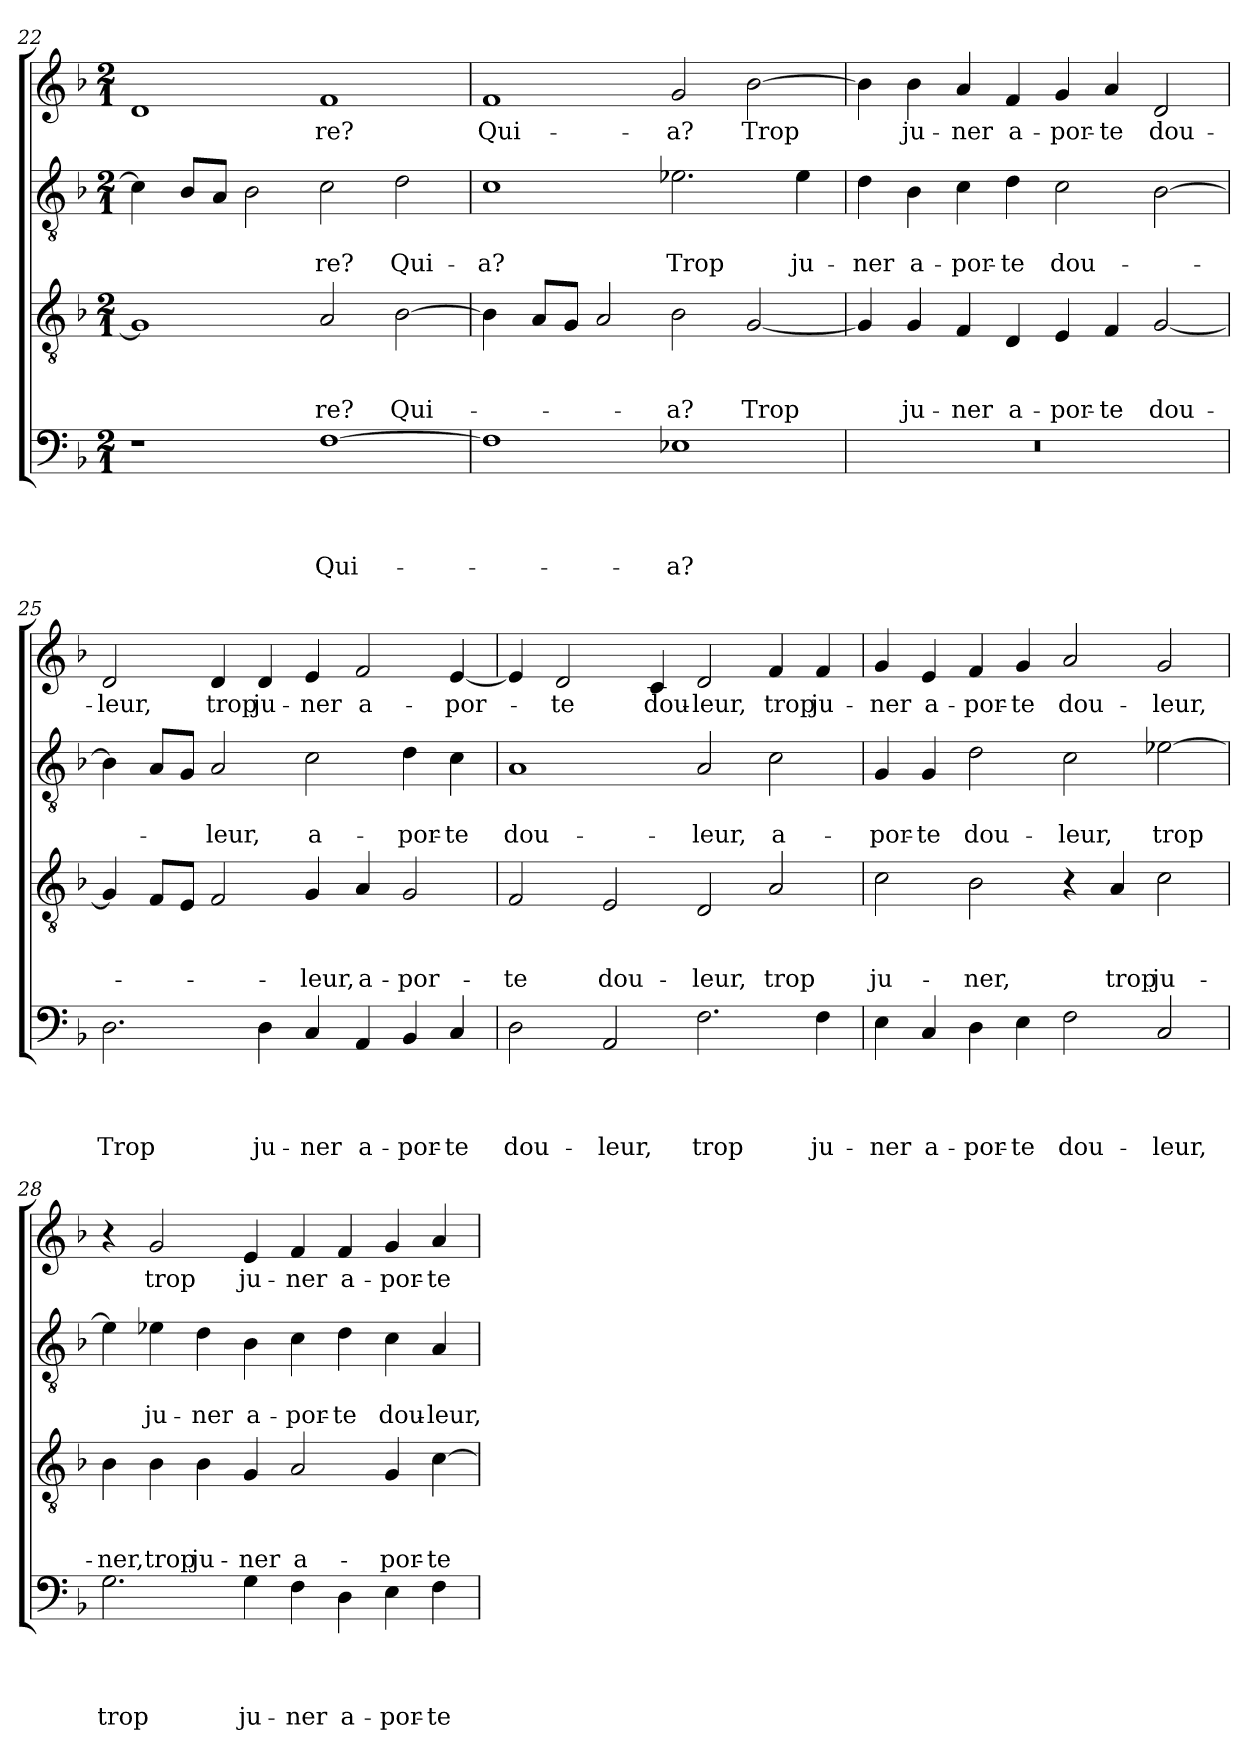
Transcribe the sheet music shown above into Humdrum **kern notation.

**kern	**text	**text	**text	**text	**kern	**text	**text	**text	**kern	**text	**text	**kern	**text
*part4	*part4	*part4	*part4	*part4	*part3	*part3	*part3	*part3	*part2	*part2	*part2	*part1	*part1
*staff4	*staff4	*staff4	*staff4	*staff4	*staff3	*staff3	*staff3	*staff3	*staff2	*staff2	*staff2	*staff1	*staff1
*clefF4	*	*	*	*	*clefGv2	*	*	*	*clefGv2	*	*	*clefG2	*
*k[b-]	*	*	*	*	*k[b-]	*	*	*	*k[b-]	*	*	*k[b-]	*
*F:	*	*	*	*	*F:	*	*	*	*F:	*	*	*F:	*
*M2/1	*	*	*	*	*M2/1	*	*	*	*M2/1	*	*	*M2/1	*
=22	=22	=22	=22	=22	=22	=22	=22	=22	=22	=22	=22	=22	=22
1r	.	.	.	.	1G]	.	.	.	4c\]	.	.	1d	.
.	.	.	.	.	.	.	.	.	8B-/L	.	.	.	.
.	.	.	.	.	.	.	.	.	8A/J	.	.	.	.
.	.	.	.	.	.	.	.	.	2B-\	.	.	.	.
[1F	.	.	.	Qui-	2A/	.	.	-re?	2c\	.	-re?	1f	-re?
.	.	.	.	.	[2B-\	.	.	Qui-	2d\	.	Qui-	.	.
=23	=23	=23	=23	=23	=23	=23	=23	=23	=23	=23	=23	=23	=23
1F]	.	.	.	.	4B-\]	.	.	.	1c	.	-a?	1f	Qui-
.	.	.	.	.	8A/L	.	.	.	.	.	.	.	.
.	.	.	.	.	8G/J	.	.	.	.	.	.	.	.
.	.	.	.	.	2A/	.	.	.	.	.	.	.	.
1E-X	.	.	.	-a?	2B-\	.	.	-a?	2.e-X\	.	Trop	2g/	-a?
.	.	.	.	.	[2G/	.	.	Trop	.	.	.	[2b-\	Trop
.	.	.	.	.	.	.	.	.	4e-\	.	ju-	.	.
=24	=24	=24	=24	=24	=24	=24	=24	=24	=24	=24	=24	=24	=24
0r	.	.	.	.	4G/]	.	.	.	4d\	.	-ner	4b-\]	.
.	.	.	.	.	4G/	.	.	ju-	4B-\	.	a-	4b-\	ju-
.	.	.	.	.	4F/	.	.	-ner	4c\	.	-por-	4a/	-ner
.	.	.	.	.	4D/	.	.	a-	4d\	.	-te	4f/	a-
.	.	.	.	.	4E/	.	.	-por-	2c\	.	dou-	4g/	-por-
.	.	.	.	.	4F/	.	.	-te	.	.	.	4a/	-te
.	.	.	.	.	[2G/	.	.	dou-	[2B-\	.	.	2d/	dou-
=25	=25	=25	=25	=25	=25	=25	=25	=25	=25	=25	=25	=25	=25
2.D\	.	.	.	Trop	4G/]	.	.	.	4B-\]	.	.	2d/	-leur,
.	.	.	.	.	8F/L	.	.	.	8A/L	.	.	.	.
.	.	.	.	.	8E/J	.	.	.	8G/J	.	.	.	.
.	.	.	.	.	2F/	.	.	.	2A/	.	-leur,	4d/	trop
4D\	.	.	.	ju-	.	.	.	.	.	.	.	4d/	ju-
4C/	.	.	.	-ner	4G/	.	.	-leur,	2c\	.	a-	4e/	-ner
4AA/	.	.	.	a-	4A/	.	.	a-	.	.	.	2f/	a-
4BB-/	.	.	.	-por-	2G/	.	.	-por-	4d\	.	-por-	.	.
4C/	.	.	.	-te	.	.	.	.	4c\	.	-te	[4e/	-por-
!!LO:LB:g=z
=26	=26	=26	=26	=26	=26	=26	=26	=26	=26	=26	=26	=26	=26
2D\	.	.	.	dou-	2F/	.	.	-te	1A	.	dou-	4e/]	.
.	.	.	.	.	.	.	.	.	.	.	.	2d/	-te
2AA/	.	.	.	-leur,	2E/	.	.	dou-	.	.	.	.	.
.	.	.	.	.	.	.	.	.	.	.	.	4c/	dou-
2.F\	.	.	.	trop	2D/	.	.	-leur,	2A/	.	-leur,	2d/	-leur,
.	.	.	.	.	2A/	.	.	trop	2c\	.	a-	4f/	trop
4F\	.	.	.	ju-	.	.	.	.	.	.	.	4f/	ju-
=27	=27	=27	=27	=27	=27	=27	=27	=27	=27	=27	=27	=27	=27
4E\	.	.	.	-ner	2c\	.	.	ju-	4G/	.	-por-	4g/	-ner
4C/	.	.	.	a-	.	.	.	.	4G/	.	-te	4e/	a-
4D\	.	.	.	-por-	2B-\	.	.	-ner,	2d\	.	dou-	4f/	-por-
4E\	.	.	.	-te	.	.	.	.	.	.	.	4g/	-te
2F\	.	.	.	dou-	4r	.	.	.	2c\	.	-leur,	2a/	dou-
.	.	.	.	.	4A/	.	.	trop	.	.	.	.	.
2C/	.	.	.	-leur,	2c\	.	.	ju-	[2e-X\	.	trop	2g/	-leur,
=28	=28	=28	=28	=28	=28	=28	=28	=28	=28	=28	=28	=28	=28
2.G\	.	.	.	trop	4B-\	.	.	-ner,	4e-\]	.	.	4r	.
.	.	.	.	.	4B-\	.	.	trop	4e-X\	.	ju-	2g/	trop
.	.	.	.	.	4B-\	.	.	ju-	4d\	.	-ner	.	.
4G\	.	.	.	ju-	4G/	.	.	-ner	4B-\	.	a-	4e/	ju-
4F\	.	.	.	-ner	2A/	.	.	a-	4c\	.	-por-	4f/	-ner
4D\	.	.	.	a-	.	.	.	.	4d\	.	-te	4f/	a-
4E\	.	.	.	-por-	4G/	.	.	-por-	4c\	.	dou-	4g/	-por-
4F\	.	.	.	-te	[4c\	.	.	-te	4A/	.	-leur,	4a/	-te
=	=	=	=	=	=	=	=	=	=	=	=	=	=
*-	*-	*-	*-	*-	*-	*-	*-	*-	*-	*-	*-	*-	*-
